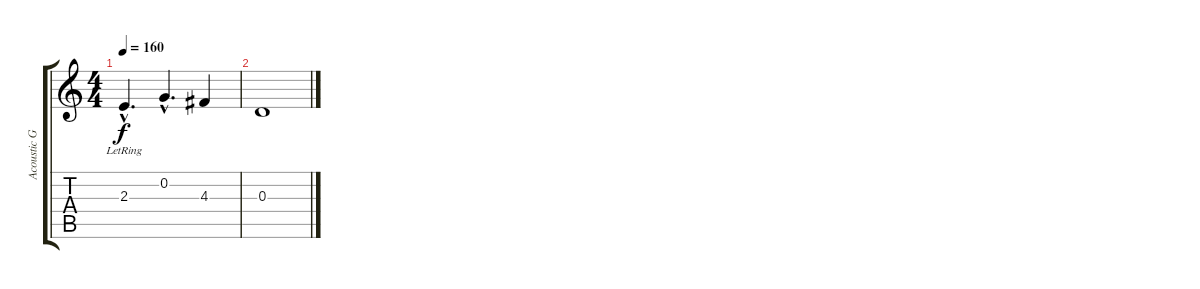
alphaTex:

\track ("Acoustic Guitar 2" "Acoustic G") {instrument acousticguitarnylon}
\staff {score tabs}
\tuning (B3 G3 D3 A2 E2 B1) {hide}
\ts (4 4)
\tempo 160
\clef g2
\ks c
2.3{hac lr}.4{d dy f} 0.2{hac}.4{d} 4.3.4 |
0.3.1
